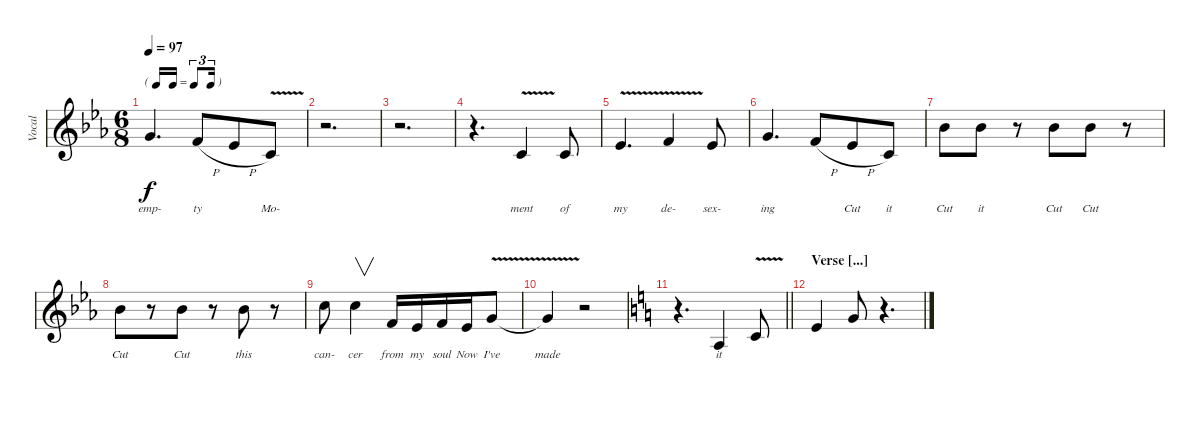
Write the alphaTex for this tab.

\track ("Vocal" "Vocal") {instrument lead2sawtooth}
\staff {score}
\tuning (E4 B3 G3 D3 A2 E2) {hide}
\ts (6 8)
\tf triplet16th
\tempo 97
\clef g2
\ks cminor
3.1.4{d lyrics (0 "emp-") lyrics (1 "") lyrics (2 "") lyrics (3 "") lyrics (4 "") dy f} 6.2{h}.8{lyrics (0 "ty") lyrics (1 "") lyrics (2 "") lyrics (3 "") lyrics (4 "")} 4.2{h}.8{lyrics (0 "") lyrics (1 "") lyrics (2 "") lyrics (3 "") lyrics (4 "")} 1.2{v}.8{lyrics (0 "Mo-") lyrics (1 "") lyrics (2 "") lyrics (3 "") lyrics (4 "")} |
r.2{d} |
r.2{d} |
r.4{d} 1.2{v}.4{lyrics (0 "ment") lyrics (1 "") lyrics (2 "") lyrics (3 "") lyrics (4 "")} 1.2.8{lyrics (0 "of") lyrics (1 "") lyrics (2 "") lyrics (3 "") lyrics (4 "")} |
4.2{v}.4{d lyrics (0 "my") lyrics (1 "") lyrics (2 "") lyrics (3 "") lyrics (4 "")} 1.1{v}.4{lyrics (0 "de-") lyrics (1 "") lyrics (2 "") lyrics (3 "") lyrics (4 "")} 4.2.8{lyrics (0 "sex-") lyrics (1 "") lyrics (2 "") lyrics (3 "") lyrics (4 "")} |
3.1.4{d lyrics (0 "ing") lyrics (1 "") lyrics (2 "") lyrics (3 "") lyrics (4 "")} 6.2{h}.8{lyrics (0 "") lyrics (1 "") lyrics (2 "") lyrics (3 "") lyrics (4 "")} 4.2{h}.8{lyrics (0 "Cut") lyrics (1 "") lyrics (2 "") lyrics (3 "") lyrics (4 "")} 1.2.8{lyrics (0 "it") lyrics (1 "") lyrics (2 "") lyrics (3 "") lyrics (4 "")} |
6.1.8{lyrics (0 "Cut") lyrics (1 "") lyrics (2 "") lyrics (3 "") lyrics (4 "")} 6.1.8{lyrics (0 "it") lyrics (1 "") lyrics (2 "") lyrics (3 "") lyrics (4 "")} r.8 6.1.8{lyrics (0 "Cut") lyrics (1 "") lyrics (2 "") lyrics (3 "") lyrics (4 "")} 6.1.8{lyrics (0 "Cut") lyrics (1 "") lyrics (2 "") lyrics (3 "") lyrics (4 "")} r.8 |
6.1.8{lyrics (0 "Cut") lyrics (1 "") lyrics (2 "") lyrics (3 "") lyrics (4 "")} r.8 6.1.8{lyrics (0 "Cut") lyrics (1 "") lyrics (2 "") lyrics (3 "") lyrics (4 "")} r.8 6.1.8{lyrics (0 "this") lyrics (1 "") lyrics (2 "") lyrics (3 "") lyrics (4 "")} r.8 |
8.1.8{lyrics (0 "can-") lyrics (1 "") lyrics (2 "") lyrics (3 "") lyrics (4 "")} 8.1.4{v lyrics (0 "cer") lyrics (1 "") lyrics (2 "") lyrics (3 "") lyrics (4 "")} 1.1.16{lyrics (0 "from") lyrics (1 "") lyrics (2 "") lyrics (3 "") lyrics (4 "")} 4.2.16{lyrics (0 "my") lyrics (1 "") lyrics (2 "") lyrics (3 "") lyrics (4 "")} 1.1.16{lyrics (0 "soul") lyrics (1 "") lyrics (2 "") lyrics (3 "") lyrics (4 "")} 4.2.16{lyrics (0 "Now") lyrics (1 "") lyrics (2 "") lyrics (3 "") lyrics (4 "")} 3.1{v}.8{lyrics (0 "I've") lyrics (1 "") lyrics (2 "") lyrics (3 "") lyrics (4 "")} |
3.1{t}.4{lyrics (0 "made") lyrics (1 "") lyrics (2 "") lyrics (3 "") lyrics (4 "")} r.2 |
\barLineRight lightlight
\ks c
r.4{d} 2.3.4{lyrics (0 "it") lyrics (1 "") lyrics (2 "") lyrics (3 "") lyrics (4 "")} 1.2{v}.8 |
\section ("" "Verse [...]")
0.1.4 3.1.8 r.4{d}
